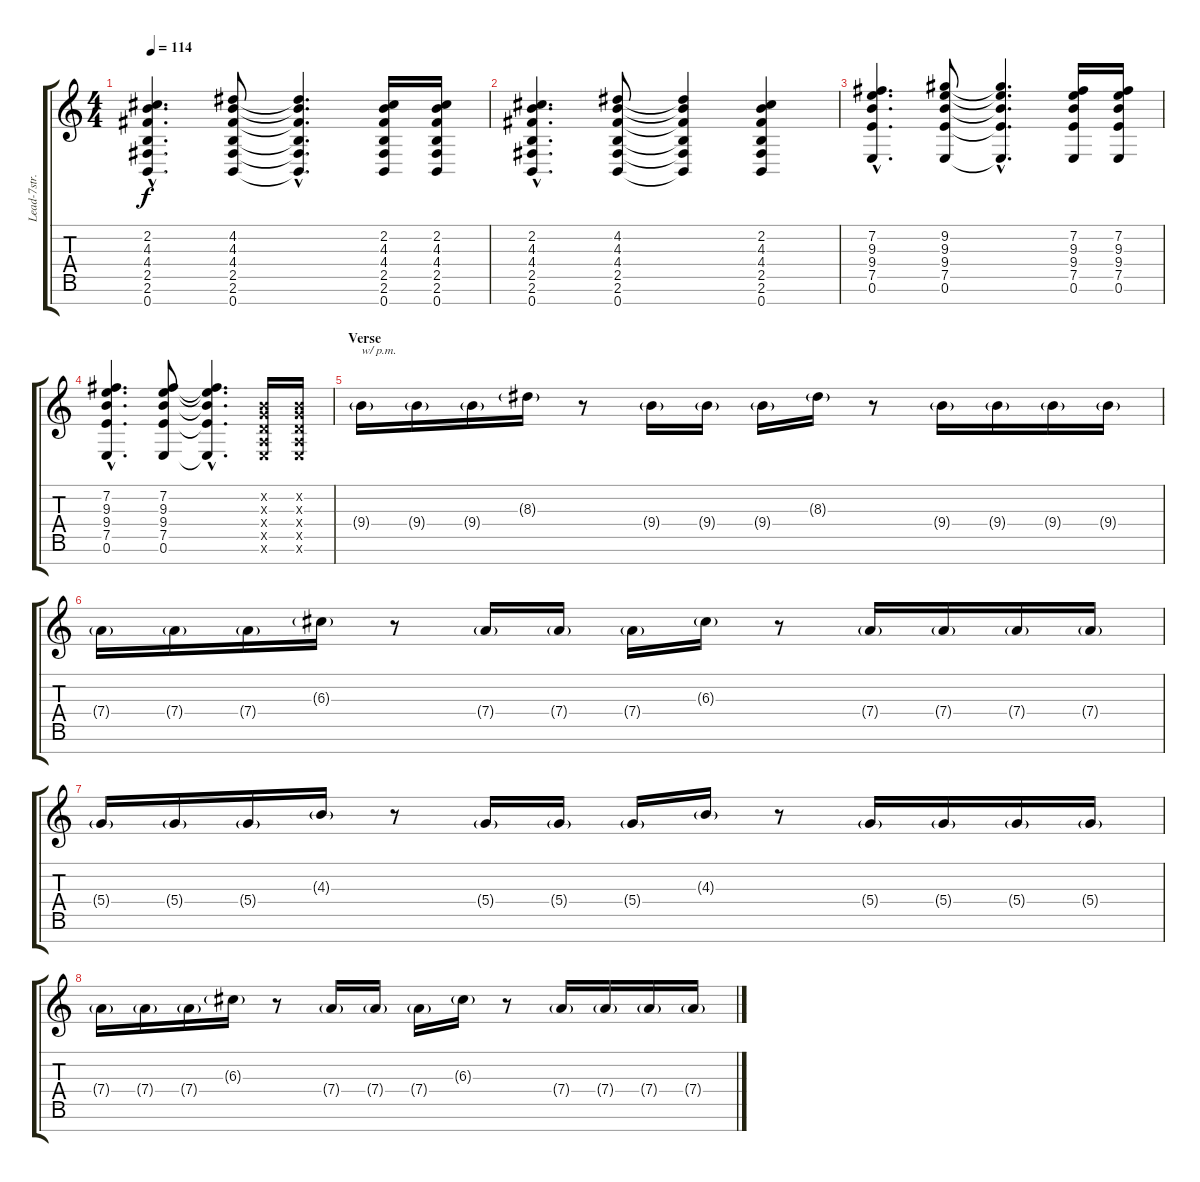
\track ("Lead-7str." "Lead-7str.") {instrument overdrivenguitar}
\staff {score tabs}
\tuning (E4 B3 G3 D3 A2 E2 B1) {hide}
\ts (4 4)
\tempo 114
\clef g2
\ks c
(2.2{hac} 4.3{hac} 4.4{hac} 2.5{hac} 2.6{hac} 0.7{hac}).4{d dy f} (4.2 4.3 4.4 2.5 2.6 0.7).8 (4.2{hac t} 4.3{hac t} 4.4{hac t} 2.5{hac t} 2.6{hac t} 0.7{hac t}).4{d} (2.2 4.3 4.4 2.5 2.6 0.7).16 (2.2 4.3 4.4 2.5 2.6 0.7).16 |
(2.2{hac} 4.3{hac} 4.4{hac} 2.5{hac} 2.6{hac} 0.7{hac}).4{d} (4.2 4.3 4.4 2.5 2.6 0.7).8 (4.2{t} 4.3{t} 4.4{t} 2.5{t} 2.6{t} 0.7{t}).4 (2.2 4.3 4.4 2.5 2.6 0.7).4 |
(7.2{hac} 9.3{hac} 9.4{hac} 7.5{hac} 0.6{hac}).4{d} (9.2 9.3 9.4 7.5 0.6).8 (9.2{hac t} 9.3{hac t} 9.4{hac t} 7.5{hac t} 0.6{hac t}).4{d} (7.2 9.3 9.4 7.5 0.6).16 (7.2 9.3 9.4 7.5 0.6).16 |
(7.2{hac} 9.3{hac} 9.4{hac} 7.5{hac} 0.6{hac}).4{d} (7.2 9.3 9.4 7.5 0.6).8 (7.2{hac t} 9.3{hac t} 9.4{hac t} 7.5{hac t} 0.6{hac t}).4{d} (0.2{x} 0.3{x} 0.4{x} 0.5{x} 0.6{x}).16 (0.2{x} 0.3{x} 0.4{x} 0.5{x} 0.6{x}).16 |
\section ("" "Verse")
9.4{g}.16{txt "w/ p.m."} 9.4{g}.16 9.4{g}.16 8.3{g}.16 r.8 9.4{g}.16 9.4{g}.16 9.4{g}.16 8.3{g}.16 r.8 9.4{g}.16 9.4{g}.16 9.4{g}.16 9.4{g}.16 |
7.4{g}.16 7.4{g}.16 7.4{g}.16 6.3{g}.16 r.8 7.4{g}.16 7.4{g}.16 7.4{g}.16 6.3{g}.16 r.8 7.4{g}.16 7.4{g}.16 7.4{g}.16 7.4{g}.16 |
5.4{g}.16 5.4{g}.16 5.4{g}.16 4.3{g}.16 r.8 5.4{g}.16 5.4{g}.16 5.4{g}.16 4.3{g}.16 r.8 5.4{g}.16 5.4{g}.16 5.4{g}.16 5.4{g}.16 |
7.4{g}.16 7.4{g}.16 7.4{g}.16 6.3{g}.16 r.8 7.4{g}.16 7.4{g}.16 7.4{g}.16 6.3{g}.16 r.8 7.4{g}.16 7.4{g}.16 7.4{g}.16 7.4{g}.16
